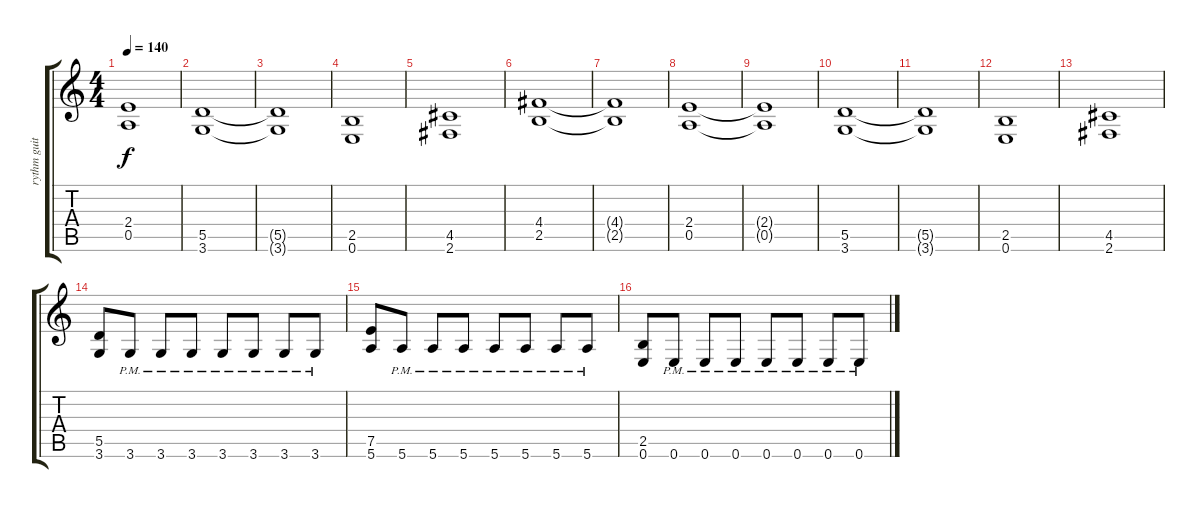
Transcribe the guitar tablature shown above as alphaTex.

\track ("rythm guitar" "rythm guit") {instrument distortionguitar}
\staff {score tabs}
\tuning (E4 B3 G3 D3 A2 E2) {hide}
\ts (4 4)
\tempo 140
\clef g2
\ks c
(2.4{t} 0.5{t}).1{dy f} |
(5.5 3.6).1 |
(5.5{t} 3.6{t}).1 |
(2.5 0.6).1 |
(4.5 2.6).1 |
(4.4 2.5).1 |
(4.4{t} 2.5{t}).1 |
(2.4 0.5).1 |
(2.4{t} 0.5{t}).1 |
(5.5 3.6).1 |
(5.5{t} 3.6{t}).1 |
(2.5 0.6).1 |
(4.5 2.6).1 |
(5.5 3.6).8 3.6{pm}.8 3.6{pm}.8 3.6{pm}.8 3.6{pm}.8 3.6{pm}.8 3.6{pm}.8 3.6{pm}.8 |
(7.5 5.6).8 5.6{pm}.8 5.6{pm}.8 5.6{pm}.8 5.6{pm}.8 5.6{pm}.8 5.6{pm}.8 5.6{pm}.8 |
(2.5 0.6).8 0.6{pm}.8 0.6{pm}.8 0.6{pm}.8 0.6{pm}.8 0.6{pm}.8 0.6{pm}.8 0.6{pm}.8
